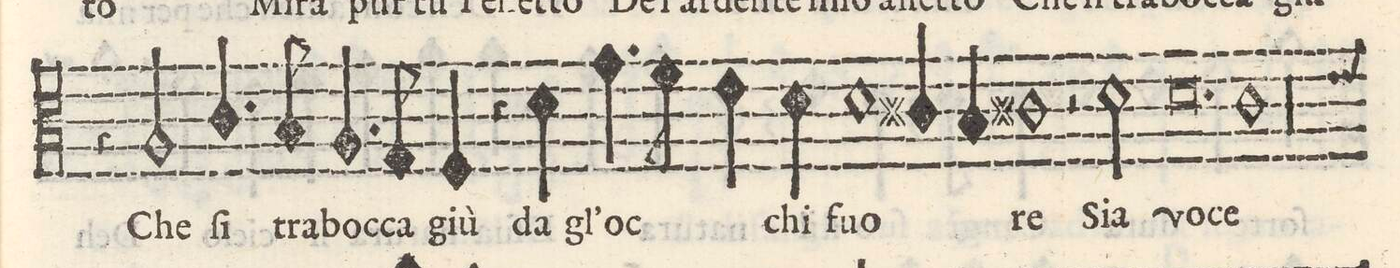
**kern	**text
*I"Alto	*
*clefC3	*
*k[]	*
*M2/1	*
2A/	Che
4.c/	ſi
=12-	=12-
8B/	tra-
4.A/	-boc-
8G/	-ca
4F/	giu
4r	.
4d\	da
4.g\	gl'oc-
8f\	.
=13-	=13-
4e\	.
4d\	-chi
1d	fuo-
4c#X/	.
4B/	.
=14-	=14-
1c#X	-re
2r	.
2d\	Sia
=15-	=15-
0.d	vo-
=16-	=16-
1cny	-ce
=17-	=17-
00r	.
=18-	=18-
=19-	=19-
4r	.
*-	*-
